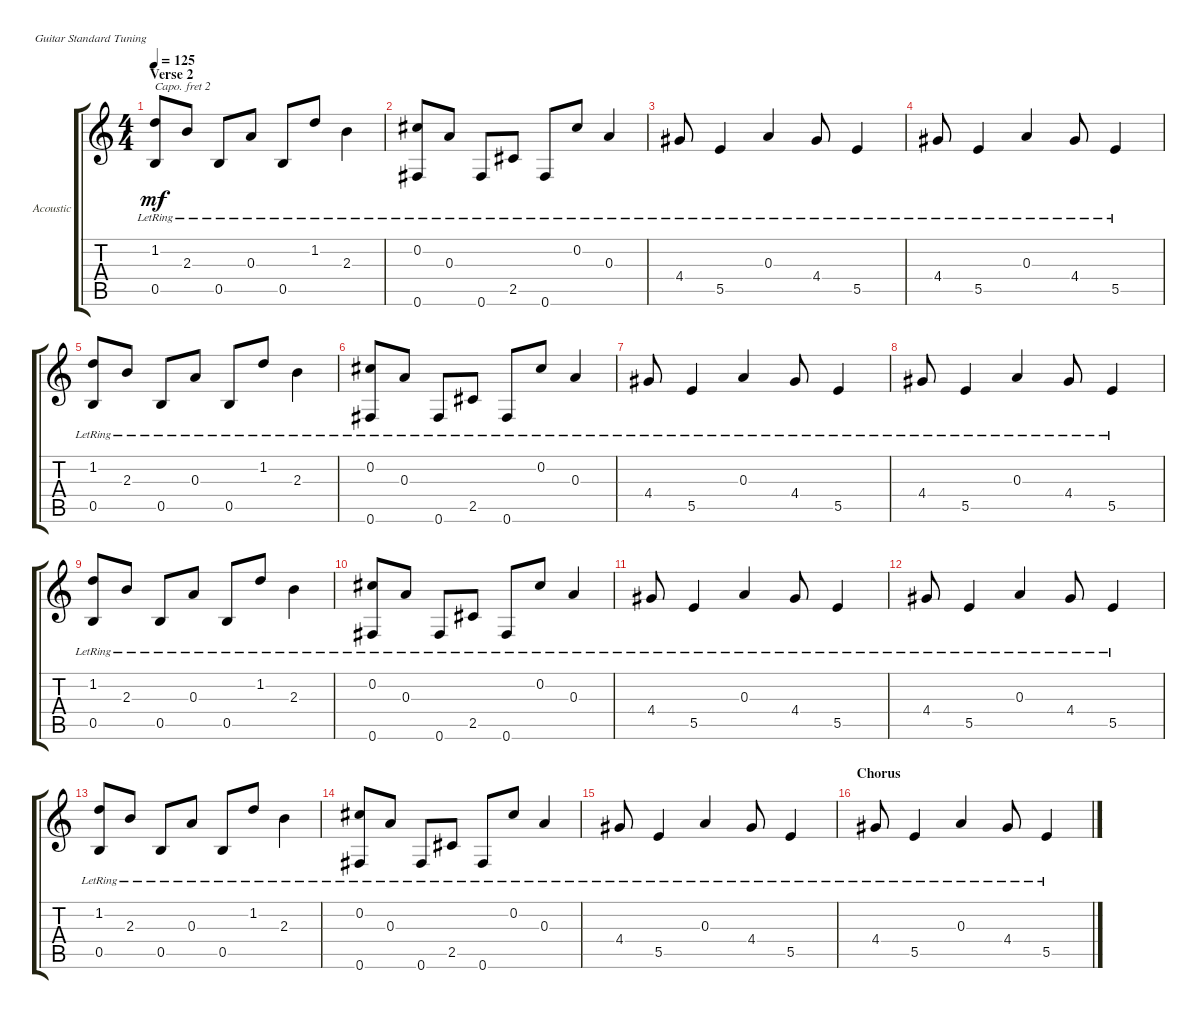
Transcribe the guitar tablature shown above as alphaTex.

\defaultSystemsLayout 4
\bracketExtendMode groupsimilarinstruments
\firstSystemTrackNameOrientation horizontal
\otherSystemsTrackNameOrientation horizontal
\track ("Acoustic Guitar 1 " "Acoustic") {instrument acousticguitarsteel}
\staff {score tabs}
\capo 2
\tuning (E4 B3 G3 D3 A2 E2)
\ts (4 4)
\section ("" "Verse 2")
\tempo 125
\clef g2
\ks c
(0.5{lr} 1.2{lr}).8{dy mf} 2.3{lr}.8 0.5{lr}.8 0.3{lr}.8 0.5{lr}.8 1.2{lr}.8 2.3{lr}.4 |
(0.6{lr} 0.2{lr}).8 0.3{lr}.8 0.6{lr}.8 2.5{lr}.8 0.6{lr}.8 0.2{lr}.8 0.3{lr}.4 |
4.4{lr}.8 5.5{lr}.4 0.3{lr}.4 4.4{lr}.8 5.5{lr}.4 |
4.4{lr}.8 5.5{lr}.4 0.3{lr}.4 4.4{lr}.8 5.5{lr}.4 |
(0.5{lr} 1.2{lr}).8 2.3{lr}.8 0.5{lr}.8 0.3{lr}.8 0.5{lr}.8 1.2{lr}.8 2.3{lr}.4 |
(0.6{lr} 0.2{lr}).8 0.3{lr}.8 0.6{lr}.8 2.5{lr}.8 0.6{lr}.8 0.2{lr}.8 0.3{lr}.4 |
4.4{lr}.8 5.5{lr}.4 0.3{lr}.4 4.4{lr}.8 5.5{lr}.4 |
4.4{lr}.8 5.5{lr}.4 0.3{lr}.4 4.4{lr}.8 5.5{lr}.4 |
(0.5{lr} 1.2{lr}).8 2.3{lr}.8 0.5{lr}.8 0.3{lr}.8 0.5{lr}.8 1.2{lr}.8 2.3{lr}.4 |
(0.6{lr} 0.2{lr}).8 0.3{lr}.8 0.6{lr}.8 2.5{lr}.8 0.6{lr}.8 0.2{lr}.8 0.3{lr}.4 |
4.4{lr}.8 5.5{lr}.4 0.3{lr}.4 4.4{lr}.8 5.5{lr}.4 |
4.4{lr}.8 5.5{lr}.4 0.3{lr}.4 4.4{lr}.8 5.5{lr}.4 |
(0.5{lr} 1.2{lr}).8 2.3{lr}.8 0.5{lr}.8 0.3{lr}.8 0.5{lr}.8 1.2{lr}.8 2.3{lr}.4 |
(0.6{lr} 0.2{lr}).8 0.3{lr}.8 0.6{lr}.8 2.5{lr}.8 0.6{lr}.8 0.2{lr}.8 0.3{lr}.4 |
4.4{lr}.8 5.5{lr}.4 0.3{lr}.4 4.4{lr}.8 5.5{lr}.4 |
\section ("" "Chorus")
4.4{lr}.8 5.5{lr}.4 0.3{lr}.4 4.4{lr}.8 5.5{lr}.4
